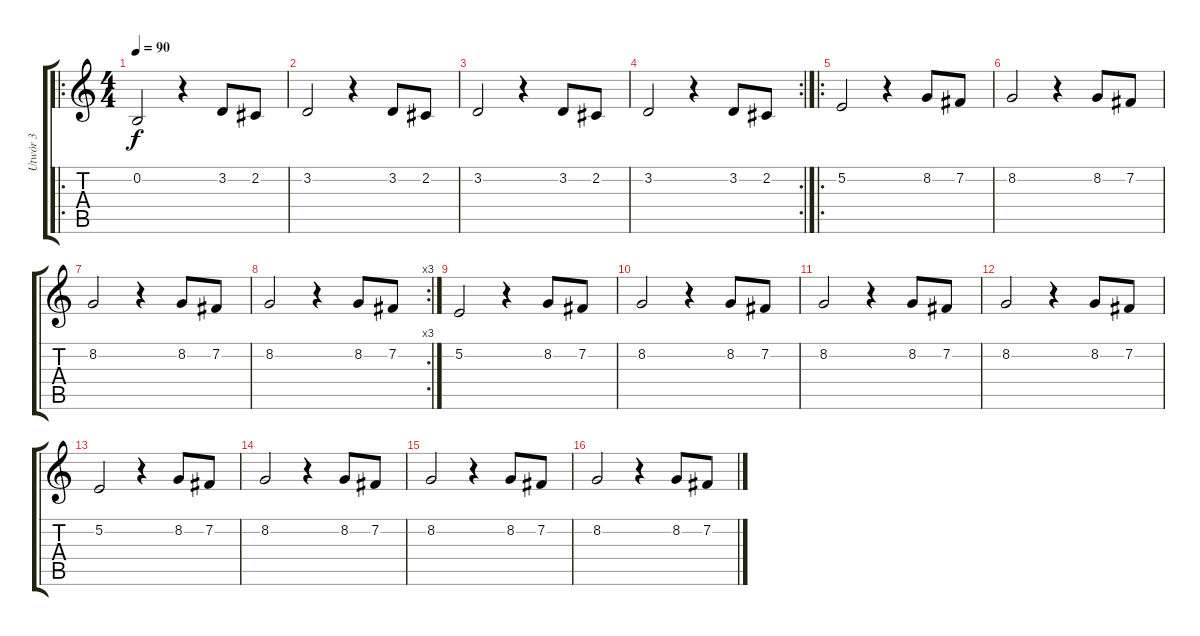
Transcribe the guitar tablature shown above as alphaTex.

\track ("Utwór 3" "Utwór 3") {instrument mutedtrumpet}
\staff {score tabs}
\tuning (E4 B3 G3 D3 A2 E2) {hide}
\ro
\ts (4 4)
\tempo 90
\clef g2
\ks c
0.2.2{dy f} r.4 3.2.8 2.2.8 |
3.2.2 r.4 3.2.8 2.2.8 |
3.2.2 r.4 3.2.8 2.2.8 |
\rc 2
3.2.2 r.4 3.2.8 2.2.8 |
\ro
5.2.2 r.4 8.2.8 7.2.8 |
8.2.2 r.4 8.2.8 7.2.8 |
8.2.2 r.4 8.2.8 7.2.8 |
\rc 3
8.2.2 r.4 8.2.8 7.2.8 |
5.2.2 r.4 8.2.8 7.2.8 |
8.2.2 r.4 8.2.8 7.2.8 |
8.2.2 r.4 8.2.8 7.2.8 |
8.2.2 r.4 8.2.8 7.2.8 |
5.2.2 r.4 8.2.8 7.2.8 |
8.2.2 r.4 8.2.8 7.2.8 |
8.2.2 r.4 8.2.8 7.2.8 |
8.2.2 r.4 8.2.8 7.2.8
